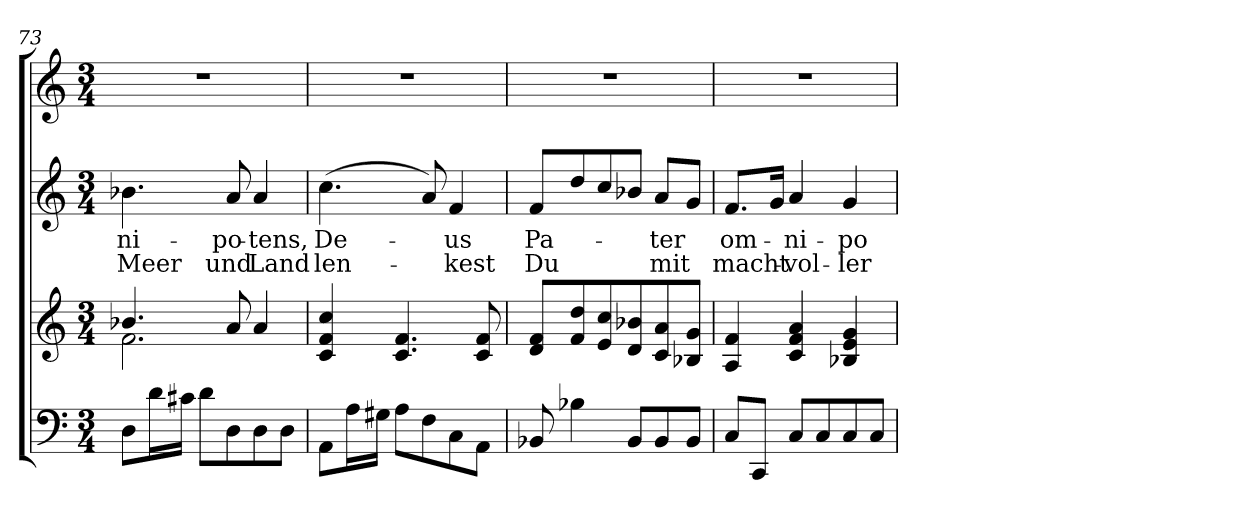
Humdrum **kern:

**kern	**kern	**kern	**text	**text	**kern
*part3	*part3	*part2	*part2	*part2	*part1
*staff4	*staff3	*staff2	*staff2	*staff2	*staff1
!!LO:LB:g=z
*clefF4	*clefG2	*clefG2	*	*	*clefG2
*k[]	*k[]	*k[]	*	*	*k[]
*C:	*C:	*C:	*	*	*C:
*M3/4	*M3/4	*M3/4	*	*	*M3/4
=73	=73	=73	=73	=73	=73
*	*^	*	*	*	*
!	!	!	!	!LO:LY:b	!LO:LY:b	!
8D\L	4.b-X/	2.f\	4.b-X\	-ni-	Meer	2.r
16d\L	.	.	.	.	.	.
16c#X\JJ	.	.	.	.	.	.
8d\L	.	.	.	.	.	.
!	!	!	!	!LO:LY:b	!LO:LY:b	!
8D\	8a/	.	8a/	-po-	und	.
!	!	!	!	!LO:LY:b	!LO:LY:b	!
8D\	4a/	.	4a/	-tens,	Land	.
8D\J	.	.	.	.	.	.
*	*v	*v	*	*	*	*
=74	=74	=74	=74	=74	=74
!	!	!	!LO:LY:b	!LO:LY:b	!
8AA\L	4c/ 4f/ 4cc/	(>4.cc\	De-	len-	2.r
16A\L	.	.	.	.	.
16G#X\JJ	.	.	.	.	.
8A\L	4.c/ 4.f/	.	.	.	.
8F\	.	8a/)	.	.	.
!	!	!	!LO:LY:b	!LO:LY:b	!
8C\	.	4f/	-us	-kest	.
8AA\J	8c/ 8f/	.	.	.	.
=75	=75	=75	=75	=75	=75
!	!	!	!LO:LY:b	!LO:LY:b	!
8BB-X/	8d/ 8f/L	8f/L	Pa-	Du	2.r
4B-X\	8f/ 8dd/	8dd/	.	.	.
.	8e/ 8cc/	8cc/	.	.	.
8BB-/L	8d/ 8b-X/	8b-X/J	.	.	.
!	!	!	!LO:LY:b	!LO:LY:b	!
8BB-/	8c/ 8a/	8a/L	-ter	mit	.
8BB-/J	8B-X/ 8g/J	8g/J	.	.	.
=76	=76	=76	=76	=76	=76
!	!	!	!LO:LY:b	!LO:LY:b	!
8C/L	4A/ 4f/	8.f/L	om-	macht-	2.r
8CC/J	.	.	.	.	.
.	.	16g/Jk	.	.	.
!	!	!	!LO:LY:b	!LO:LY:b	!
8C/L	4c/ 4f/ 4a/	4a/	-ni-	-vol-	.
8C/	.	.	.	.	.
!	!	!	!LO:LY:b	!LO:LY:b	!
8C/	4B-X/ 4e/ 4g/	4g/	-po-	-ler	.
8C/J	.	.	.	.	.
=	=	=	=	=	=
*-	*-	*-	*-	*-	*-
